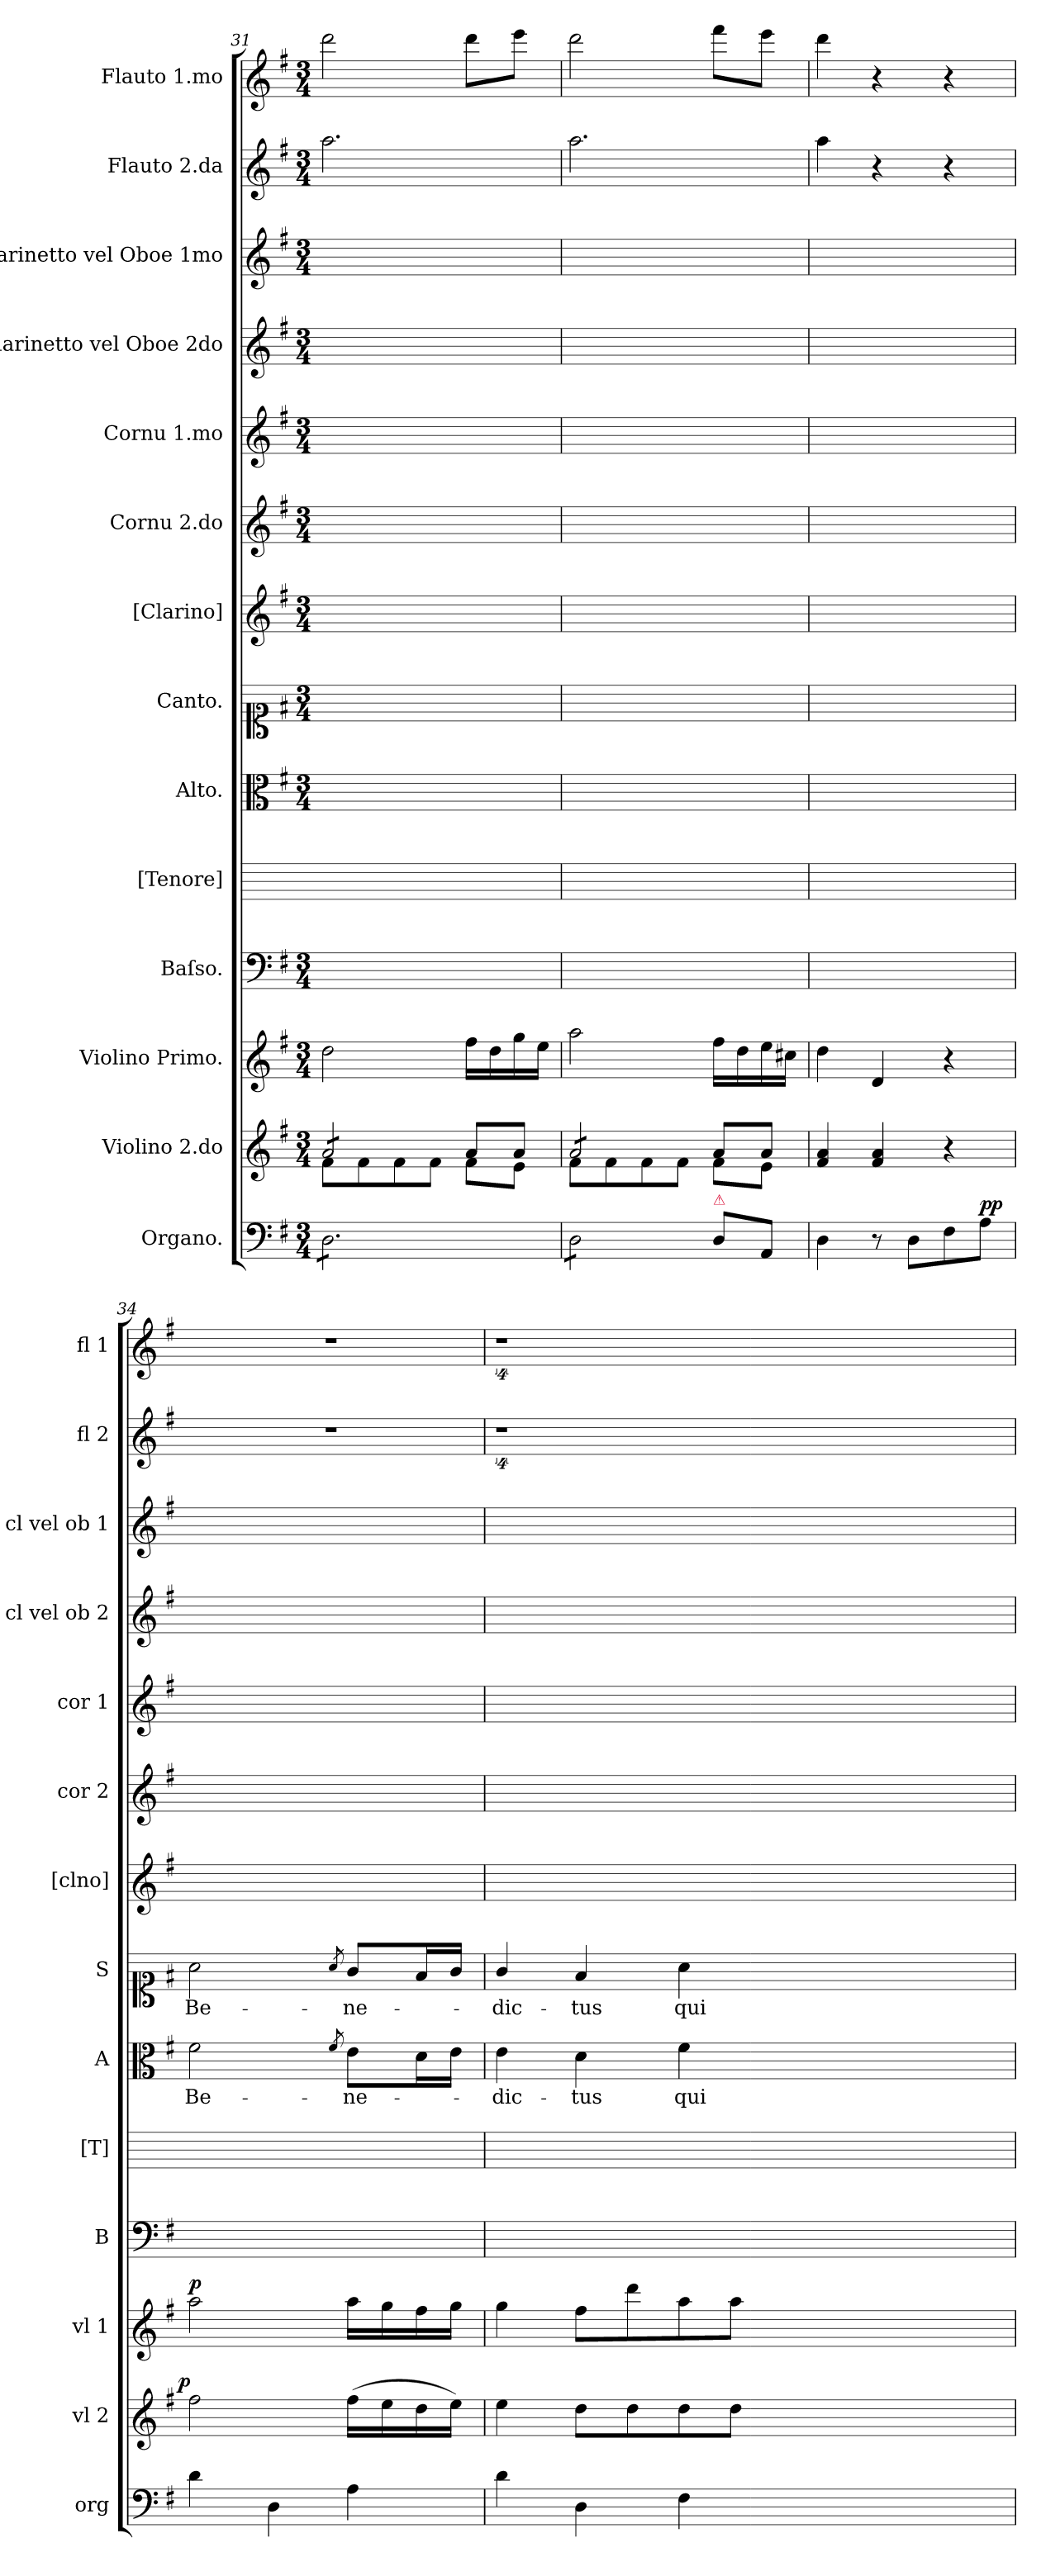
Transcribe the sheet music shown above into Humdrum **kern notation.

**kern	**dynam	**kern	**dynam	**kern	**dynam	**kern	**kern	**kern	**text	**kern	**text	**kern	**kern	**kern	**kern	**kern	**kern	**kern
*part14	*part14	*part13	*part13	*part12	*part12	*part11	*part10	*part9	*part9	*part8	*part8	*part7	*part6	*part5	*part4	*part3	*part2	*part1
*staff14	*staff14	*staff13	*staff13	*staff12	*staff12	*staff11	*staff10	*staff9	*staff9	*staff8	*staff8	*staff7	*staff6	*staff5	*staff4	*staff3	*staff2	*staff1
*I"Organo.	*	*I"Violino 2.do	*	*I"Violino Primo.	*	*I"Baſso.	*I"[Tenore]	*I"Alto.	*	*I"Canto.	*	*I"[Clarino]	*I"Cornu 2.do	*I"Cornu 1.mo	*I"Clarinetto vel Oboe 2do	*I"Clarinetto vel Oboe 1mo	*I"Flauto 2.da	*I"Flauto 1.mo
*I'org	*	*I'vl 2	*	*I'vl 1	*	*I'B	*I'[T]	*I'A	*	*I'S	*	*I'[clno]	*I'cor 2	*I'cor 1	*I'cl vel ob 2	*I'cl vel ob 1	*I'fl 2	*I'fl 1
*clefF4	*	*clefG2	*	*clefG2	*	*clefF4	*	*clefC3	*	*clefC1	*	*clefG2	*clefG2	*clefG2	*clefG2	*clefG2	*clefG2	*clefG2
*k[f#]	*	*k[f#]	*	*k[f#]	*	*k[f#]	*	*k[f#]	*	*k[f#]	*	*k[f#]	*k[f#]	*k[f#]	*k[f#]	*k[f#]	*k[f#]	*k[f#]
*G:	*	*G:	*	*G:	*	*G:	*	*G:	*	*G:	*	*G:	*G:	*G:	*G:	*G:	*G:	*G:
*M3/4	*	*M3/4	*	*M3/4	*	*M3/4	*	*M3/4	*	*M3/4	*	*M3/4	*M3/4	*M3/4	*M3/4	*M3/4	*M3/4	*M3/4
=31	=31	=31	=31	=31	=31	=31	=31	=31	=31	=31	=31	=31	=31	=31	=31	=31	=31	=31
*	*	*^	*	*	*	*	*	*	*	*	*	*	*	*	*	*	*	*
*tremolo	*	*	*	*	*	*	*	*	*	*	*	*	*	*	*	*	*	*	*
*	*	*tremolo	*	*	*	*	*	*	*	*	*	*	*	*	*	*	*	*	*
8D\L	.	8a/L	8f#\L	.	2dd\	.	2.ryy	2.ryy	2.ryy	.	2.ryy	.	2.ryy	2.ryy	2.ryy	2.ryy	2.ryy	2.aa\	2ddd\
8D\	.	8a/	8f#\	.	.	.	.	.	.	.	.	.	.	.	.	.	.	.	.
8D\	.	8a/	8f#\	.	.	.	.	.	.	.	.	.	.	.	.	.	.	.	.
8D\	.	8a/J	8f#\J	.	.	.	.	.	.	.	.	.	.	.	.	.	.	.	.
*	*	*Xtremolo	*	*	*	*	*	*	*	*	*	*	*	*	*	*	*	*	*
8D\	.	8a/L	8f#\L	.	16ff#\LL	.	.	.	.	.	.	.	.	.	.	.	.	.	8ddd\L
.	.	.	.	.	16dd\	.	.	.	.	.	.	.	.	.	.	.	.	.	.
8D\J	.	8a/J	8e\J	.	16gg\	.	.	.	.	.	.	.	.	.	.	.	.	.	8eee\J
.	.	.	.	.	16ee\JJ	.	.	.	.	.	.	.	.	.	.	.	.	.	.
=32	=32	=32	=32	=32	=32	=32	=32	=32	=32	=32	=32	=32	=32	=32	=32	=32	=32	=32	=32
*	*	*tremolo	*	*	*	*	*	*	*	*	*	*	*	*	*	*	*	*	*
8D\L	.	8a/L	8f#\L	.	2aa\	.	2.ryy	2.ryy	2.ryy	.	2.ryy	.	2.ryy	2.ryy	2.ryy	2.ryy	2.ryy	2.aa\	2ddd\
8D\	.	8a/	8f#\	.	.	.	.	.	.	.	.	.	.	.	.	.	.	.	.
8D\	.	8a/	8f#\	.	.	.	.	.	.	.	.	.	.	.	.	.	.	.	.
8D\J	.	8a/J	8f#\J	.	.	.	.	.	.	.	.	.	.	.	.	.	.	.	.
*	*	*Xtremolo	*	*	*	*	*	*	*	*	*	*	*	*	*	*	*	*	*
*Xtremolo	*	*	*	*	*	*	*	*	*	*	*	*	*	*	*	*	*	*	*
!LO:TX:a:color=crimson:t=⚠	!	!	!	!	!	!	!	!	!	!	!	!	!	!	!	!	!	!	!
8D\L	.	8a/L	8f#\L	.	16ff#\LL	.	.	.	.	.	.	.	.	.	.	.	.	.	8fff#\L
.	.	.	.	.	16dd\	.	.	.	.	.	.	.	.	.	.	.	.	.	.
8AA/J	.	8a/J	8e\J	.	16ee\	.	.	.	.	.	.	.	.	.	.	.	.	.	8eee\J
.	.	.	.	.	16cc#X\JJ	.	.	.	.	.	.	.	.	.	.	.	.	.	.
*	*	*v	*v	*	*	*	*	*	*	*	*	*	*	*	*	*	*	*	*
=33	=33	=33	=33	=33	=33	=33	=33	=33	=33	=33	=33	=33	=33	=33	=33	=33	=33	=33
4D\	.	4f#/ 4a/	.	4dd\	.	2.ryy	2.ryy	2.ryy	.	2.ryy	.	2.ryy	2.ryy	2.ryy	2.ryy	2.ryy	4aa\	4ddd\
8r	.	4f#/ 4a/	.	4d/	.	.	.	.	.	.	.	.	.	.	.	.	4r	4r
8D\L	.	.	.	.	.	.	.	.	.	.	.	.	.	.	.	.	.	.
8F#\	.	4r	.	4r	.	.	.	.	.	.	.	.	.	.	.	.	4r	4r
!	!LO:DY:a	!	!	!	!	!	!	!	!	!	!	!	!	!	!	!	!	!
8A\J	pp	.	.	.	.	.	.	.	.	.	.	.	.	.	.	.	.	.
=34	=34	=34	=34	=34	=34	=34	=34	=34	=34	=34	=34	=34	=34	=34	=34	=34	=34	=34
!	!	!	!LO:DY:a:rj	!	!LO:DY:a	!	!	!	!	!	!	!	!	!	!	!	!	!
4d\	.	2ff#\	p	2aa\	p	2.ryy	2.ryy	2f#\	Be-	2a\	Be-	2.ryy	2.ryy	2.ryy	2.ryy	2.ryy	2.r	2.r
4D\	.	.	.	.	.	.	.	.	.	.	.	.	.	.	.	.	.	.
.	.	.	.	.	.	.	.	8qf#/	.	8qa/	.	.	.	.	.	.	.	.
4A\	.	(16ff#\LL	.	16aa\LL	.	.	.	8e\L	-ne-	8g/L	-ne-	.	.	.	.	.	.	.
.	.	16ee\	.	16gg\	.	.	.	.	.	.	.	.	.	.	.	.	.	.
.	.	16dd\	.	16ff#\	.	.	.	16d\L	.	16f#/L	.	.	.	.	.	.	.	.
.	.	16ee\JJ)	.	16gg\JJ	.	.	.	16e\JJ	.	16g/JJ	.	.	.	.	.	.	.	.
=35	=35	=35	=35	=35	=35	=35	=35	=35	=35	=35	=35	=35	=35	=35	=35	=35	=35	=35
4d\	.	4ee\	.	4gg\	.	2.ryy	2.ryy	4e\	-dic-	4g/	-dic-	2.ryy	2.ryy	2.ryy	2.ryy	2.ryy	4%9r	4%9r
4D\	.	8dd\L	.	8ff#\L	.	.	.	4d\	-tus	4f#/	-tus	.	.	.	.	.	.	.
.	.	8dd\	.	8ddd\	.	.	.	.	.	.	.	.	.	.	.	.	.	.
4F#\	.	8dd\	.	8aa\	.	.	.	4f#\	qui	4a\	qui	.	.	.	.	.	.	.
.	.	8dd\J	.	8aa\J	.	.	.	.	.	.	.	.	.	.	.	.	.	.
1.ryy	.	1.ryy	.	1.ryy	.	1.ryy	1.ryy	1.ryy	.	1.ryy	.	1.ryy	1.ryy	1.ryy	1.ryy	1.ryy	.	.
=	=	=	=	=	=	=	=	=	=	=	=	=	=	=	=	=	=	=
*-	*-	*-	*-	*-	*-	*-	*-	*-	*-	*-	*-	*-	*-	*-	*-	*-	*-	*-
